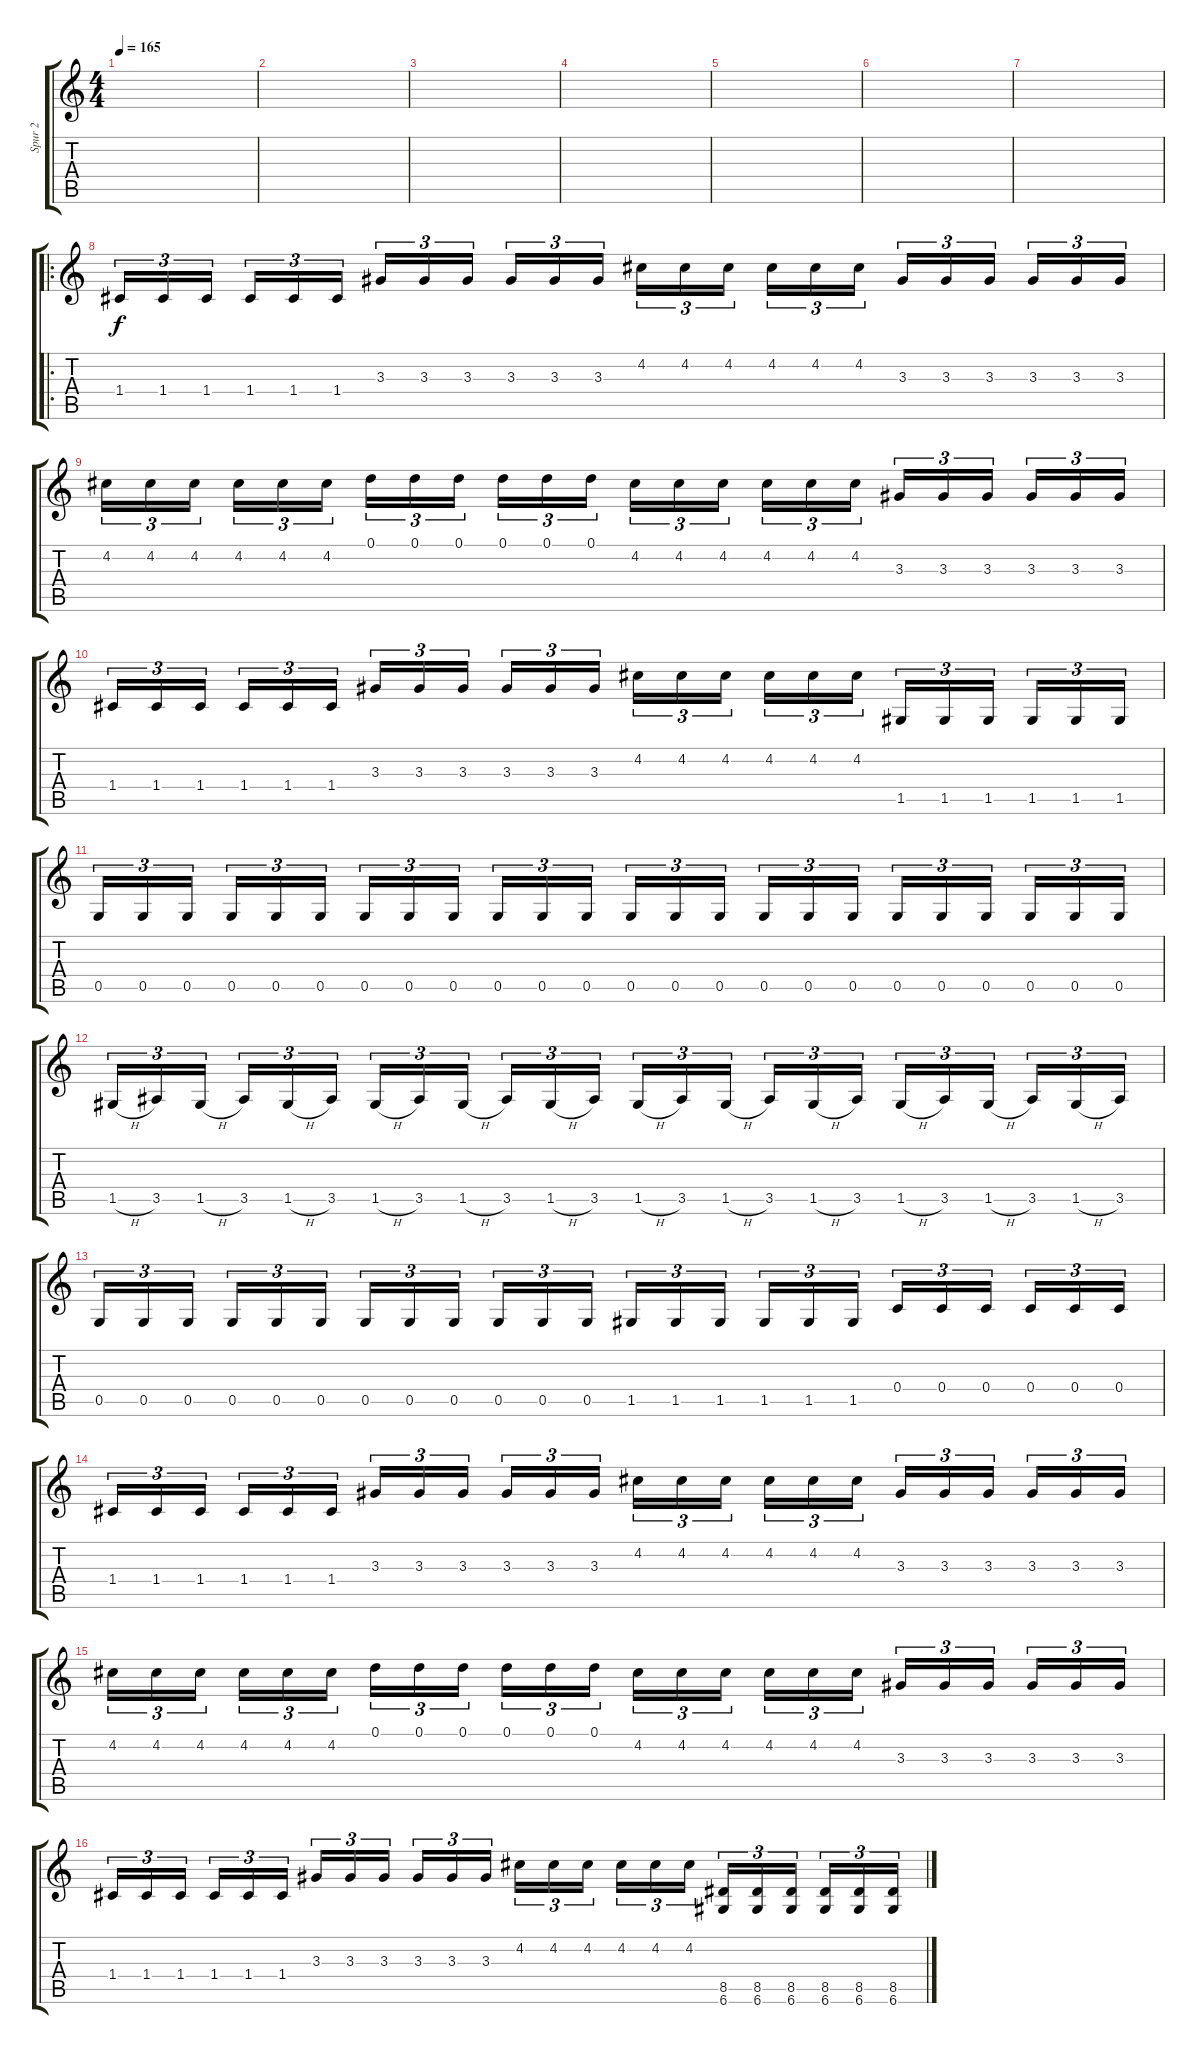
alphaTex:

\track ("Spur 2" "Spur 2") {instrument distortionguitar}
\staff {score tabs}
\tuning (D4 A3 F3 C3 G2 D2) {hide}
\ts (4 4)
\tempo 165
\clef g2
\ks c
|
|
|
|
|
|
|
\ro
1.4.16{tu (3 2)} 1.4.16{tu (3 2)} 1.4.16{tu (3 2) beam splitsecondary} 1.4.16{tu (3 2)} 1.4.16{tu (3 2)} 1.4.16{tu (3 2)} 3.3.16{tu (3 2)} 3.3.16{tu (3 2)} 3.3.16{tu (3 2) beam splitsecondary} 3.3.16{tu (3 2)} 3.3.16{tu (3 2)} 3.3.16{tu (3 2)} 4.2.16{tu (3 2)} 4.2.16{tu (3 2)} 4.2.16{tu (3 2) beam splitsecondary} 4.2.16{tu (3 2)} 4.2.16{tu (3 2)} 4.2.16{tu (3 2)} 3.3.16{tu (3 2)} 3.3.16{tu (3 2)} 3.3.16{tu (3 2) beam splitsecondary} 3.3.16{tu (3 2)} 3.3.16{tu (3 2)} 3.3.16{tu (3 2)} |
4.2.16{tu (3 2)} 4.2.16{tu (3 2)} 4.2.16{tu (3 2) beam splitsecondary} 4.2.16{tu (3 2)} 4.2.16{tu (3 2)} 4.2.16{tu (3 2)} 0.1.16{tu (3 2)} 0.1.16{tu (3 2)} 0.1.16{tu (3 2) beam splitsecondary} 0.1.16{tu (3 2)} 0.1.16{tu (3 2)} 0.1.16{tu (3 2)} 4.2.16{tu (3 2)} 4.2.16{tu (3 2)} 4.2.16{tu (3 2) beam splitsecondary} 4.2.16{tu (3 2)} 4.2.16{tu (3 2)} 4.2.16{tu (3 2)} 3.3.16{tu (3 2)} 3.3.16{tu (3 2)} 3.3.16{tu (3 2) beam splitsecondary} 3.3.16{tu (3 2)} 3.3.16{tu (3 2)} 3.3.16{tu (3 2)} |
1.4.16{tu (3 2)} 1.4.16{tu (3 2)} 1.4.16{tu (3 2) beam splitsecondary} 1.4.16{tu (3 2)} 1.4.16{tu (3 2)} 1.4.16{tu (3 2)} 3.3.16{tu (3 2)} 3.3.16{tu (3 2)} 3.3.16{tu (3 2) beam splitsecondary} 3.3.16{tu (3 2)} 3.3.16{tu (3 2)} 3.3.16{tu (3 2)} 4.2.16{tu (3 2)} 4.2.16{tu (3 2)} 4.2.16{tu (3 2) beam splitsecondary} 4.2.16{tu (3 2)} 4.2.16{tu (3 2)} 4.2.16{tu (3 2)} 1.5.16{tu (3 2)} 1.5.16{tu (3 2)} 1.5.16{tu (3 2) beam splitsecondary} 1.5.16{tu (3 2)} 1.5.16{tu (3 2)} 1.5.16{tu (3 2)} |
0.5.16{tu (3 2)} 0.5.16{tu (3 2)} 0.5.16{tu (3 2) beam splitsecondary} 0.5.16{tu (3 2)} 0.5.16{tu (3 2)} 0.5.16{tu (3 2)} 0.5.16{tu (3 2)} 0.5.16{tu (3 2)} 0.5.16{tu (3 2) beam splitsecondary} 0.5.16{tu (3 2)} 0.5.16{tu (3 2)} 0.5.16{tu (3 2)} 0.5.16{tu (3 2)} 0.5.16{tu (3 2)} 0.5.16{tu (3 2) beam splitsecondary} 0.5.16{tu (3 2)} 0.5.16{tu (3 2)} 0.5.16{tu (3 2)} 0.5.16{tu (3 2)} 0.5.16{tu (3 2)} 0.5.16{tu (3 2) beam splitsecondary} 0.5.16{tu (3 2)} 0.5.16{tu (3 2)} 0.5.16{tu (3 2)} |
1.5{h}.16{tu (3 2)} 3.5.16{tu (3 2)} 1.5{h}.16{tu (3 2) beam splitsecondary} 3.5.16{tu (3 2)} 1.5{h}.16{tu (3 2)} 3.5.16{tu (3 2)} 1.5{h}.16{tu (3 2)} 3.5.16{tu (3 2)} 1.5{h}.16{tu (3 2) beam splitsecondary} 3.5.16{tu (3 2)} 1.5{h}.16{tu (3 2)} 3.5.16{tu (3 2)} 1.5{h}.16{tu (3 2)} 3.5.16{tu (3 2)} 1.5{h}.16{tu (3 2) beam splitsecondary} 3.5.16{tu (3 2)} 1.5{h}.16{tu (3 2)} 3.5.16{tu (3 2)} 1.5{h}.16{tu (3 2)} 3.5.16{tu (3 2)} 1.5{h}.16{tu (3 2) beam splitsecondary} 3.5.16{tu (3 2)} 1.5{h}.16{tu (3 2)} 3.5.16{tu (3 2)} |
0.5.16{tu (3 2)} 0.5.16{tu (3 2)} 0.5.16{tu (3 2) beam splitsecondary} 0.5.16{tu (3 2)} 0.5.16{tu (3 2)} 0.5.16{tu (3 2)} 0.5.16{tu (3 2)} 0.5.16{tu (3 2)} 0.5.16{tu (3 2) beam splitsecondary} 0.5.16{tu (3 2)} 0.5.16{tu (3 2)} 0.5.16{tu (3 2)} 1.5.16{tu (3 2)} 1.5.16{tu (3 2)} 1.5.16{tu (3 2) beam splitsecondary} 1.5.16{tu (3 2)} 1.5.16{tu (3 2)} 1.5.16{tu (3 2)} 0.4.16{tu (3 2)} 0.4.16{tu (3 2)} 0.4.16{tu (3 2) beam splitsecondary} 0.4.16{tu (3 2)} 0.4.16{tu (3 2)} 0.4.16{tu (3 2)} |
1.4.16{tu (3 2)} 1.4.16{tu (3 2)} 1.4.16{tu (3 2) beam splitsecondary} 1.4.16{tu (3 2)} 1.4.16{tu (3 2)} 1.4.16{tu (3 2)} 3.3.16{tu (3 2)} 3.3.16{tu (3 2)} 3.3.16{tu (3 2) beam splitsecondary} 3.3.16{tu (3 2)} 3.3.16{tu (3 2)} 3.3.16{tu (3 2)} 4.2.16{tu (3 2)} 4.2.16{tu (3 2)} 4.2.16{tu (3 2) beam splitsecondary} 4.2.16{tu (3 2)} 4.2.16{tu (3 2)} 4.2.16{tu (3 2)} 3.3.16{tu (3 2)} 3.3.16{tu (3 2)} 3.3.16{tu (3 2) beam splitsecondary} 3.3.16{tu (3 2)} 3.3.16{tu (3 2)} 3.3.16{tu (3 2)} |
4.2.16{tu (3 2)} 4.2.16{tu (3 2)} 4.2.16{tu (3 2) beam splitsecondary} 4.2.16{tu (3 2)} 4.2.16{tu (3 2)} 4.2.16{tu (3 2)} 0.1.16{tu (3 2)} 0.1.16{tu (3 2)} 0.1.16{tu (3 2) beam splitsecondary} 0.1.16{tu (3 2)} 0.1.16{tu (3 2)} 0.1.16{tu (3 2)} 4.2.16{tu (3 2)} 4.2.16{tu (3 2)} 4.2.16{tu (3 2) beam splitsecondary} 4.2.16{tu (3 2)} 4.2.16{tu (3 2)} 4.2.16{tu (3 2)} 3.3.16{tu (3 2)} 3.3.16{tu (3 2)} 3.3.16{tu (3 2) beam splitsecondary} 3.3.16{tu (3 2)} 3.3.16{tu (3 2)} 3.3.16{tu (3 2)} |
1.4.16{tu (3 2)} 1.4.16{tu (3 2)} 1.4.16{tu (3 2) beam splitsecondary} 1.4.16{tu (3 2)} 1.4.16{tu (3 2)} 1.4.16{tu (3 2)} 3.3.16{tu (3 2)} 3.3.16{tu (3 2)} 3.3.16{tu (3 2) beam splitsecondary} 3.3.16{tu (3 2)} 3.3.16{tu (3 2)} 3.3.16{tu (3 2)} 4.2.16{tu (3 2)} 4.2.16{tu (3 2)} 4.2.16{tu (3 2) beam splitsecondary} 4.2.16{tu (3 2)} 4.2.16{tu (3 2)} 4.2.16{tu (3 2)} (8.5 6.6).16{tu (3 2)} (8.5 6.6).16{tu (3 2)} (8.5 6.6).16{tu (3 2) beam splitsecondary} (8.5 6.6).16{tu (3 2)} (8.5 6.6).16{tu (3 2)} (8.5 6.6).16{tu (3 2)}
